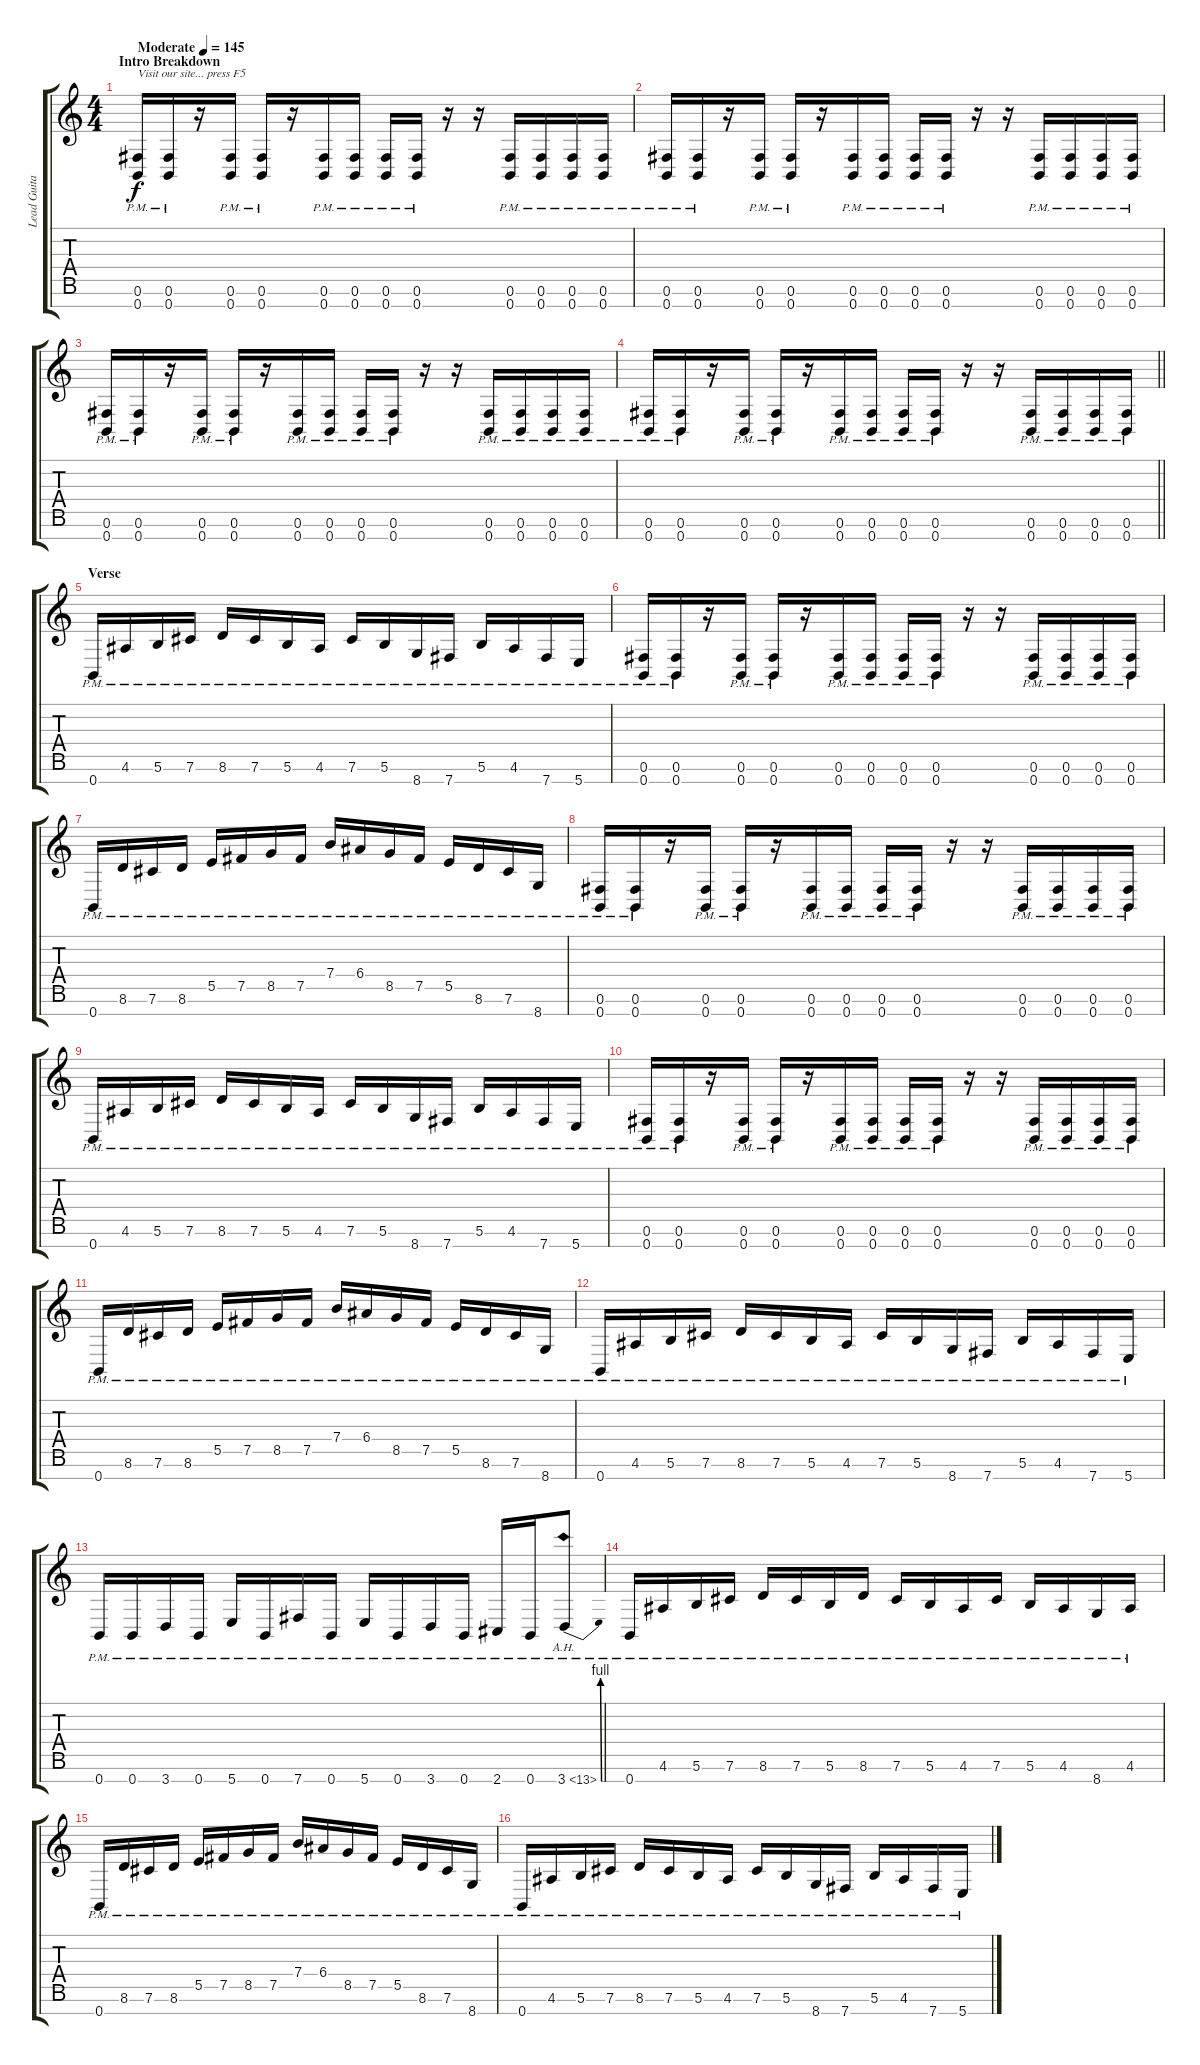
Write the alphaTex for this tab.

\track ("Lead Guitar (Chris Storey)" "Lead Guita") {instrument distortionguitar}
\staff {score tabs}
\tuning (Gb4 Db4 A3 E3 B2 Gb2 B1) {hide}
\ts (4 4)
\section ("" "Intro Breakdown")
\tempo (145 "Moderate")
\clef g2
\ks c
(0.6{pm} 0.7{pm}).16{txt "Visit our site... press F5" dy f instrument distortionguitar} (0.6{pm} 0.7{pm}).16 r.16 (0.6{pm} 0.7{pm}).16 (0.6{pm} 0.7{pm}).16 r.16 (0.6{pm} 0.7{pm}).16 (0.6{pm} 0.7{pm}).16 (0.6{pm} 0.7{pm}).16 (0.6{pm} 0.7{pm}).16 r.16 r.16 (0.6{pm} 0.7{pm}).16 (0.6{pm} 0.7{pm}).16 (0.6{pm} 0.7{pm}).16 (0.6{pm} 0.7{pm}).16 |
(0.6{pm} 0.7{pm}).16 (0.6{pm} 0.7{pm}).16 r.16 (0.6{pm} 0.7{pm}).16 (0.6{pm} 0.7{pm}).16 r.16 (0.6{pm} 0.7{pm}).16 (0.6{pm} 0.7{pm}).16 (0.6{pm} 0.7{pm}).16 (0.6{pm} 0.7{pm}).16 r.16 r.16 (0.6{pm} 0.7{pm}).16 (0.6{pm} 0.7{pm}).16 (0.6{pm} 0.7{pm}).16 (0.6{pm} 0.7{pm}).16 |
(0.6{pm} 0.7{pm}).16 (0.6{pm} 0.7{pm}).16 r.16 (0.6{pm} 0.7{pm}).16 (0.6{pm} 0.7{pm}).16 r.16 (0.6{pm} 0.7{pm}).16 (0.6{pm} 0.7{pm}).16 (0.6{pm} 0.7{pm}).16 (0.6{pm} 0.7{pm}).16 r.16 r.16 (0.6{pm} 0.7{pm}).16 (0.6{pm} 0.7{pm}).16 (0.6{pm} 0.7{pm}).16 (0.6{pm} 0.7{pm}).16 |
\barLineRight lightlight
(0.6{pm} 0.7{pm}).16 (0.6{pm} 0.7{pm}).16 r.16 (0.6{pm} 0.7{pm}).16 (0.6{pm} 0.7{pm}).16 r.16 (0.6{pm} 0.7{pm}).16 (0.6{pm} 0.7{pm}).16 (0.6{pm} 0.7{pm}).16 (0.6{pm} 0.7{pm}).16 r.16 r.16 (0.6{pm} 0.7{pm}).16 (0.6{pm} 0.7{pm}).16 (0.6{pm} 0.7{pm}).16 (0.6{pm} 0.7{pm}).16 |
\section ("" "Verse")
0.7{pm}.16 4.6{pm}.16 5.6{pm}.16 7.6{pm}.16 8.6{pm}.16 7.6{pm}.16 5.6{pm}.16 4.6{pm}.16 7.6{pm}.16 5.6{pm}.16 8.7{pm}.16 7.7{pm}.16 5.6{pm}.16 4.6{pm}.16 7.7{pm}.16 5.7{pm}.16 |
(0.6{pm} 0.7{pm}).16 (0.6{pm} 0.7{pm}).16 r.16 (0.6{pm} 0.7{pm}).16 (0.6{pm} 0.7{pm}).16 r.16 (0.6{pm} 0.7{pm}).16 (0.6{pm} 0.7{pm}).16 (0.6{pm} 0.7{pm}).16 (0.6{pm} 0.7{pm}).16 r.16 r.16 (0.6{pm} 0.7{pm}).16 (0.6{pm} 0.7{pm}).16 (0.6{pm} 0.7{pm}).16 (0.6{pm} 0.7{pm}).16 |
0.7{pm}.16 8.6{pm}.16 7.6{pm}.16 8.6{pm}.16 5.5{pm}.16 7.5{pm}.16 8.5{pm}.16 7.5{pm}.16 7.4{pm}.16 6.4{pm}.16 8.5{pm}.16 7.5{pm}.16 5.5{pm}.16 8.6{pm}.16 7.6{pm}.16 8.7{pm}.16 |
(0.6{pm} 0.7{pm}).16 (0.6{pm} 0.7{pm}).16 r.16 (0.6{pm} 0.7{pm}).16 (0.6{pm} 0.7{pm}).16 r.16 (0.6{pm} 0.7{pm}).16 (0.6{pm} 0.7{pm}).16 (0.6{pm} 0.7{pm}).16 (0.6{pm} 0.7{pm}).16 r.16 r.16 (0.6{pm} 0.7{pm}).16 (0.6{pm} 0.7{pm}).16 (0.6{pm} 0.7{pm}).16 (0.6{pm} 0.7{pm}).16 |
0.7{pm}.16 4.6{pm}.16 5.6{pm}.16 7.6{pm}.16 8.6{pm}.16 7.6{pm}.16 5.6{pm}.16 4.6{pm}.16 7.6{pm}.16 5.6{pm}.16 8.7{pm}.16 7.7{pm}.16 5.6{pm}.16 4.6{pm}.16 7.7{pm}.16 5.7{pm}.16 |
(0.6{pm} 0.7{pm}).16 (0.6{pm} 0.7{pm}).16 r.16 (0.6{pm} 0.7{pm}).16 (0.6{pm} 0.7{pm}).16 r.16 (0.6{pm} 0.7{pm}).16 (0.6{pm} 0.7{pm}).16 (0.6{pm} 0.7{pm}).16 (0.6{pm} 0.7{pm}).16 r.16 r.16 (0.6{pm} 0.7{pm}).16 (0.6{pm} 0.7{pm}).16 (0.6{pm} 0.7{pm}).16 (0.6{pm} 0.7{pm}).16 |
0.7{pm}.16 8.6{pm}.16 7.6{pm}.16 8.6{pm}.16 5.5{pm}.16 7.5{pm}.16 8.5{pm}.16 7.5{pm}.16 7.4{pm}.16 6.4{pm}.16 8.5{pm}.16 7.5{pm}.16 5.5{pm}.16 8.6{pm}.16 7.6{pm}.16 8.7{pm}.16 |
0.7{pm}.16 4.6{pm}.16 5.6{pm}.16 7.6{pm}.16 8.6{pm}.16 7.6{pm}.16 5.6{pm}.16 4.6{pm}.16 7.6{pm}.16 5.6{pm}.16 8.7{pm}.16 7.7{pm}.16 5.6{pm}.16 4.6{pm}.16 7.7{pm}.16 5.7{pm}.16 |
0.7{pm}.16 0.7{pm}.16 3.7{pm}.16 0.7{pm}.16 5.7{pm}.16 0.7{pm}.16 7.7{pm}.16 0.7{pm}.16 5.7{pm}.16 0.7{pm}.16 3.7{pm}.16 0.7{pm}.16 2.7{pm}.16 0.7{pm}.16 3.7{be (bend 0 0 60 4) ah 10 pm}.8 |
0.7{pm}.16 4.6{pm}.16 5.6{pm}.16 7.6{pm}.16 8.6{pm}.16 7.6{pm}.16 5.6{pm}.16 8.6{pm}.16 7.6{pm}.16 5.6{pm}.16 4.6{pm}.16 7.6{pm}.16 5.6{pm}.16 4.6{pm}.16 8.7{pm}.16 4.6{pm}.16 |
0.7{pm}.16 8.6{pm}.16 7.6{pm}.16 8.6{pm}.16 5.5{pm}.16 7.5{pm}.16 8.5{pm}.16 7.5{pm}.16 7.4{pm}.16 6.4{pm}.16 8.5{pm}.16 7.5{pm}.16 5.5{pm}.16 8.6{pm}.16 7.6{pm}.16 8.7{pm}.16 |
0.7{pm}.16 4.6{pm}.16 5.6{pm}.16 7.6{pm}.16 8.6{pm}.16 7.6{pm}.16 5.6{pm}.16 4.6{pm}.16 7.6{pm}.16 5.6{pm}.16 8.7{pm}.16 7.7{pm}.16 5.6{pm}.16 4.6{pm}.16 7.7{pm}.16 5.7{pm}.16
